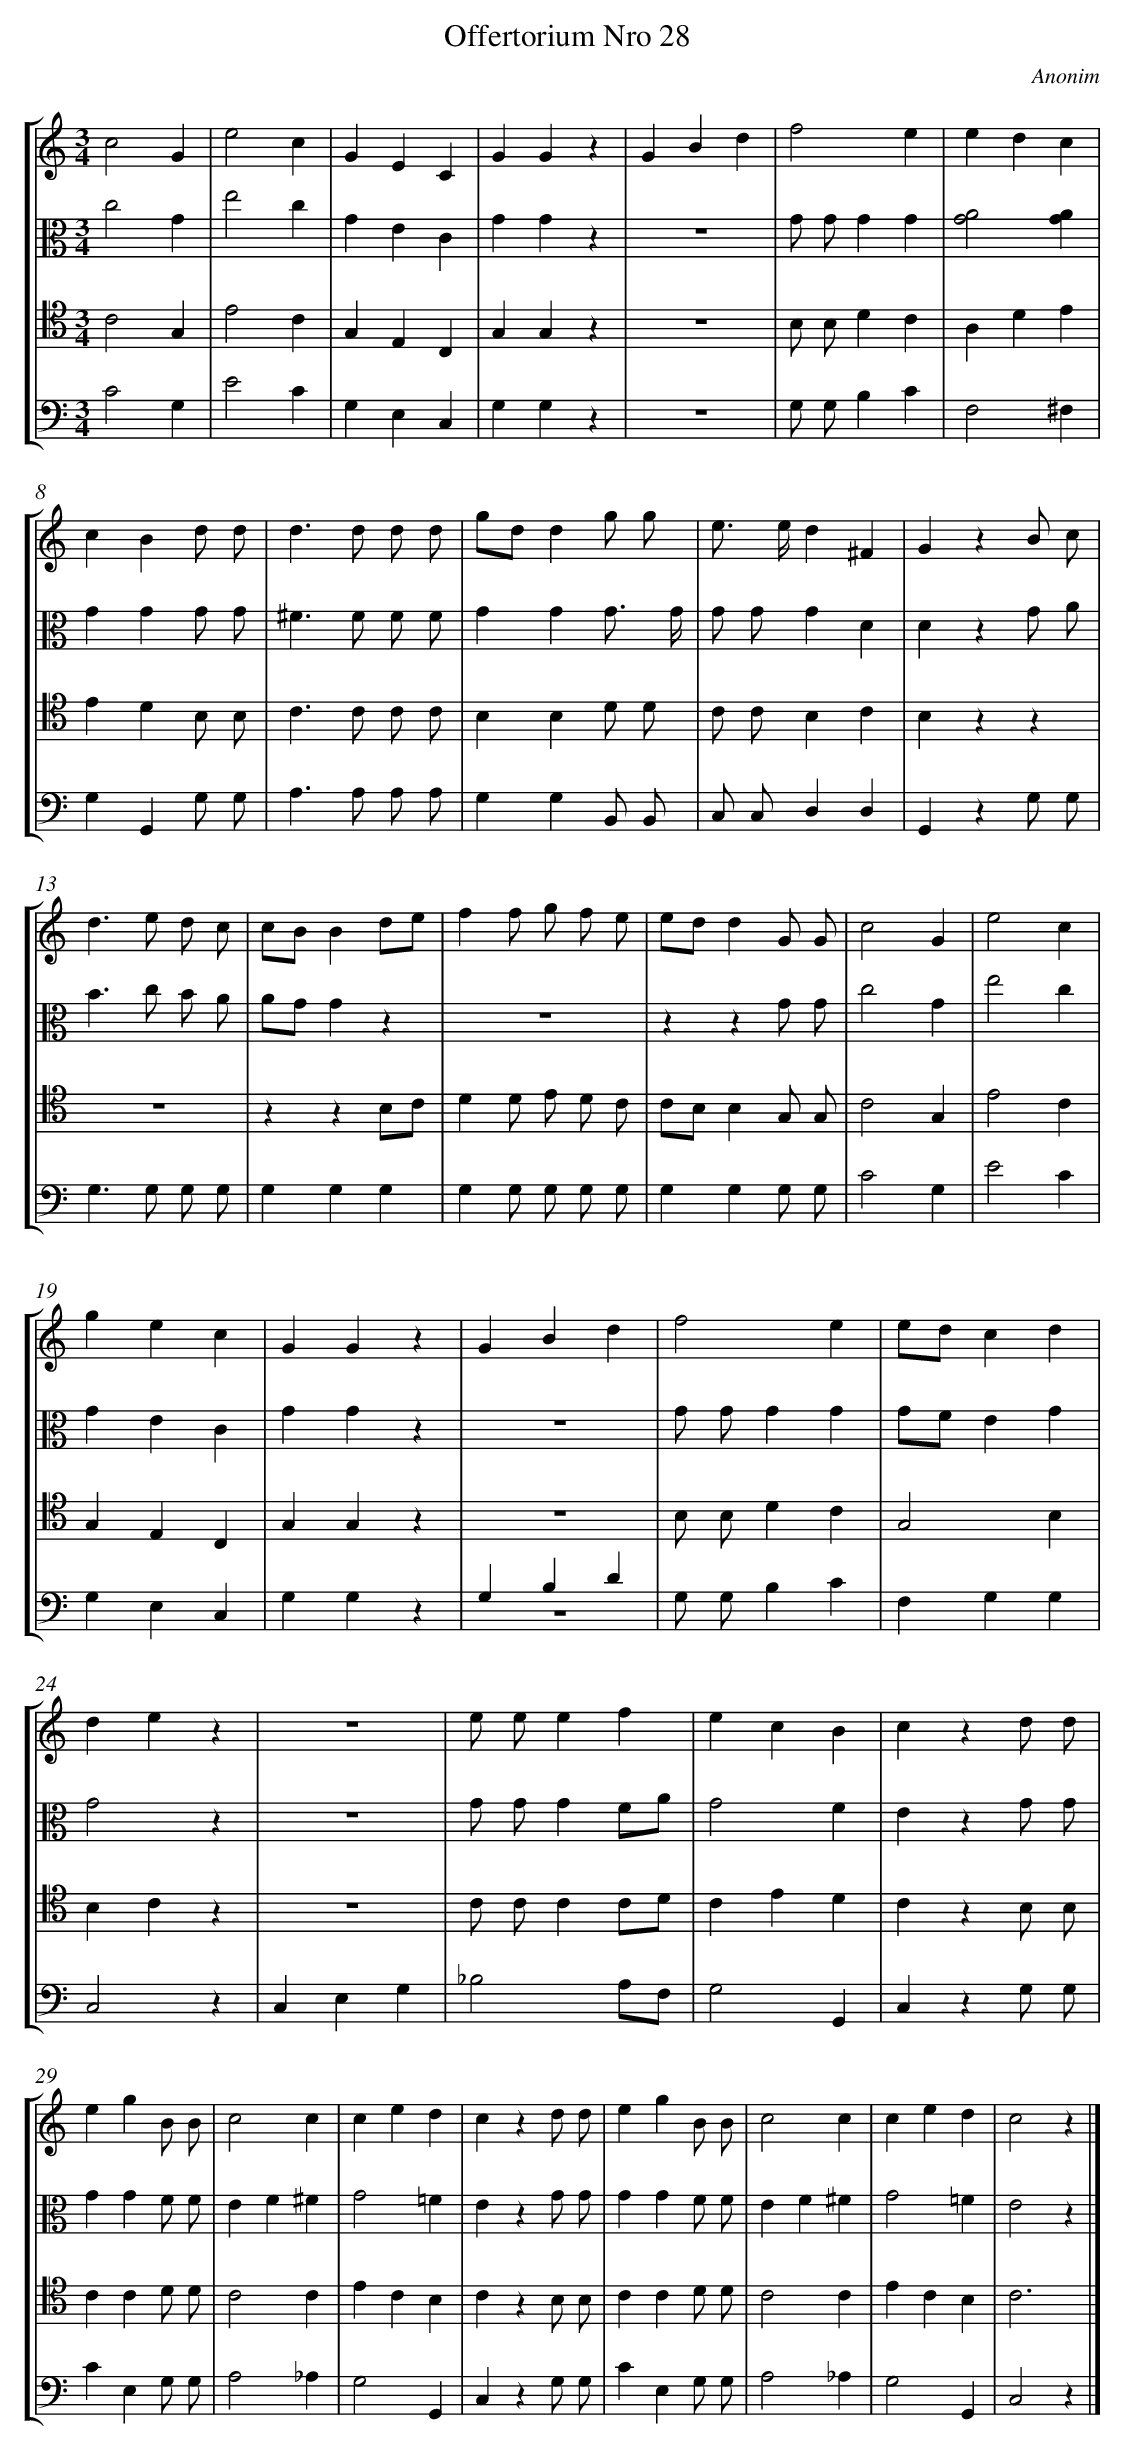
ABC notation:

X:1
T: Offertorium Nro 28
C: Anonim
L: 1/4
M: 3/4
%%staves [1 2 3 4]
V: 1
V: 2 clef=alto
V: 3 clef=tenor
V: 4 clef=bass
K: C
[V:1] c2G |
[V:2] c2G |
[V:3] C2G, |
[V:4] C2G, |
[V:1] e2c |
[V:2] e2c |
[V:3] E2C |
[V:4] E2C |
[V:1] GEC |
[V:2] GEC |
[V:3] G,E,C, |
[V:4] G,E,C, |
[V:1] GGz |
[V:2] GGz |
[V:3] G,G,z |
[V:4] G,G,z |
[V:1] GBd |
[V:2] z3 |
[V:3] z3 |
[V:4] z3 |
[V:1] f2e |
[V:2] G/ G/GG |
[V:3] B,/ B,/DC |
[V:4] G,/ G,/B,C |
[V:1] edc |
[V:2] [A2G2][AG] |
[V:3] A,DE |
[V:4] F,2^F, |
[V:1] cBd/ d/ |
[V:2] GGG/ G/ |
[V:3] EDB,/ B,/ |
[V:4] G,G,,G,/ G,/ |
[V:1] d>d d/ d/ |
[V:2] ^F>F F/ F/ |
[V:3] C>C C/ C/ |
[V:4] A,>A, A,/ A,/ |
[V:1] g/d/dg/ g/ |
[V:2] GGG3// G// |
[V:3] B,B,D/ D/ |
[V:4] G,G,B,,/ B,,/ |
[V:1] e/> e/d^F |
[V:2] G/ G/GD |
[V:3] C/ C/B,C |
[V:4] C,/ C,/D,D, |
[V:1] GzB/ c/ |
[V:2] DzG/ A/ |
[V:3] B,zz |
[V:4] G,,zG,/ G,/ |
[V:1] d>e d/ c/ |
[V:2] B>c B/ A/ |
[V:3] z3 |
[V:4] G,>G, G,/ G,/ |
[V:1] c/B/Bd/e/ |
[V:2] A/G/Gz |
[V:3] zzB,/C/ |
[V:4] G,G,G, |
[V:1] ff/ g/ f/ e/ |
[V:2] z3 |
[V:3] DD/ E/ D/ C/ |
[V:4] G,G,/ G,/ G,/ G,/ |
[V:1] e/d/dG/ G/ |
[V:2] zzG/ G/ |
[V:3] C/B,/B,G,/ G,/ |
[V:4] G,G,G,/ G,/ |
[V:1] c2G |
[V:2] c2G |
[V:3] C2G, |
[V:4] C2G, |
[V:1] e2c |
[V:2] e2c |
[V:3] E2C |
[V:4] E2C |
[V:1] gec |
[V:2] GEC |
[V:3] G,E,C, |
[V:4] G,E,C, |
[V:1] GGz |
[V:2] GGz |
[V:3] G,G,z |
[V:4] G,G,z |
[V:1] GBd |
[V:2] z3 |
[V:3] z3 |
[V:4] G,B,D & z3 |
[V:1] f2e |
[V:2] G/ G/GG |
[V:3] B,/ B,/DC |
[V:4] G,/ G,/B,C |
[V:1] e/d/cd |
[V:2] G/F/EG |
[V:3] G,2B, |
[V:4] F,G,G, |
[V:1] dez |
[V:2] G2z |
[V:3] B,Cz |
[V:4] C,2z |
[V:1] z3 |
[V:2] z3 |
[V:3] z3 |
[V:4] C,E,G, |
[V:1] e/ e/ef |
[V:2] G/ G/GF/A/ |
[V:3] C/ C/CC/D/ |
[V:4] _B,2A,/F,/ |
[V:1] ecB |
[V:2] G2F |
[V:3] CED |
[V:4] G,2G,, |
[V:1] czd/ d/ |
[V:2] EzG/ G/ |
[V:3] CzB,/ B,/ |
[V:4] C,zG,/ G,/ |
[V:1] egB/ B/ |
[V:2] GGF/ F/ |
[V:3] CCD/ D/ |
[V:4] CE,G,/ G,/ |
[V:1] c2c |
[V:2] EF^F |
[V:3] C2C |
[V:4] A,2_A, |
[V:1] ced |
[V:2] G2=F |
[V:3] ECB, |
[V:4] G,2G,, |
[V:1] czd/ d/ |
[V:2] EzG/ G/ |
[V:3] CzB,/ B,/ |
[V:4] C,zG,/ G,/ |
[V:1] egB/ B/ |
[V:2] GGF/ F/ |
[V:3] CCD/ D/ |
[V:4] CE,G,/ G,/ |
[V:1] c2c |
[V:2] EF^F |
[V:3] C2C |
[V:4] A,2_A, |
[V:1] ced |
[V:2] G2=F |
[V:3] ECB, |
[V:4] G,2G,, |
[V:1] c2z |]
[V:2] E2z |]
[V:3] C3 |]
[V:4] C,2z |]
